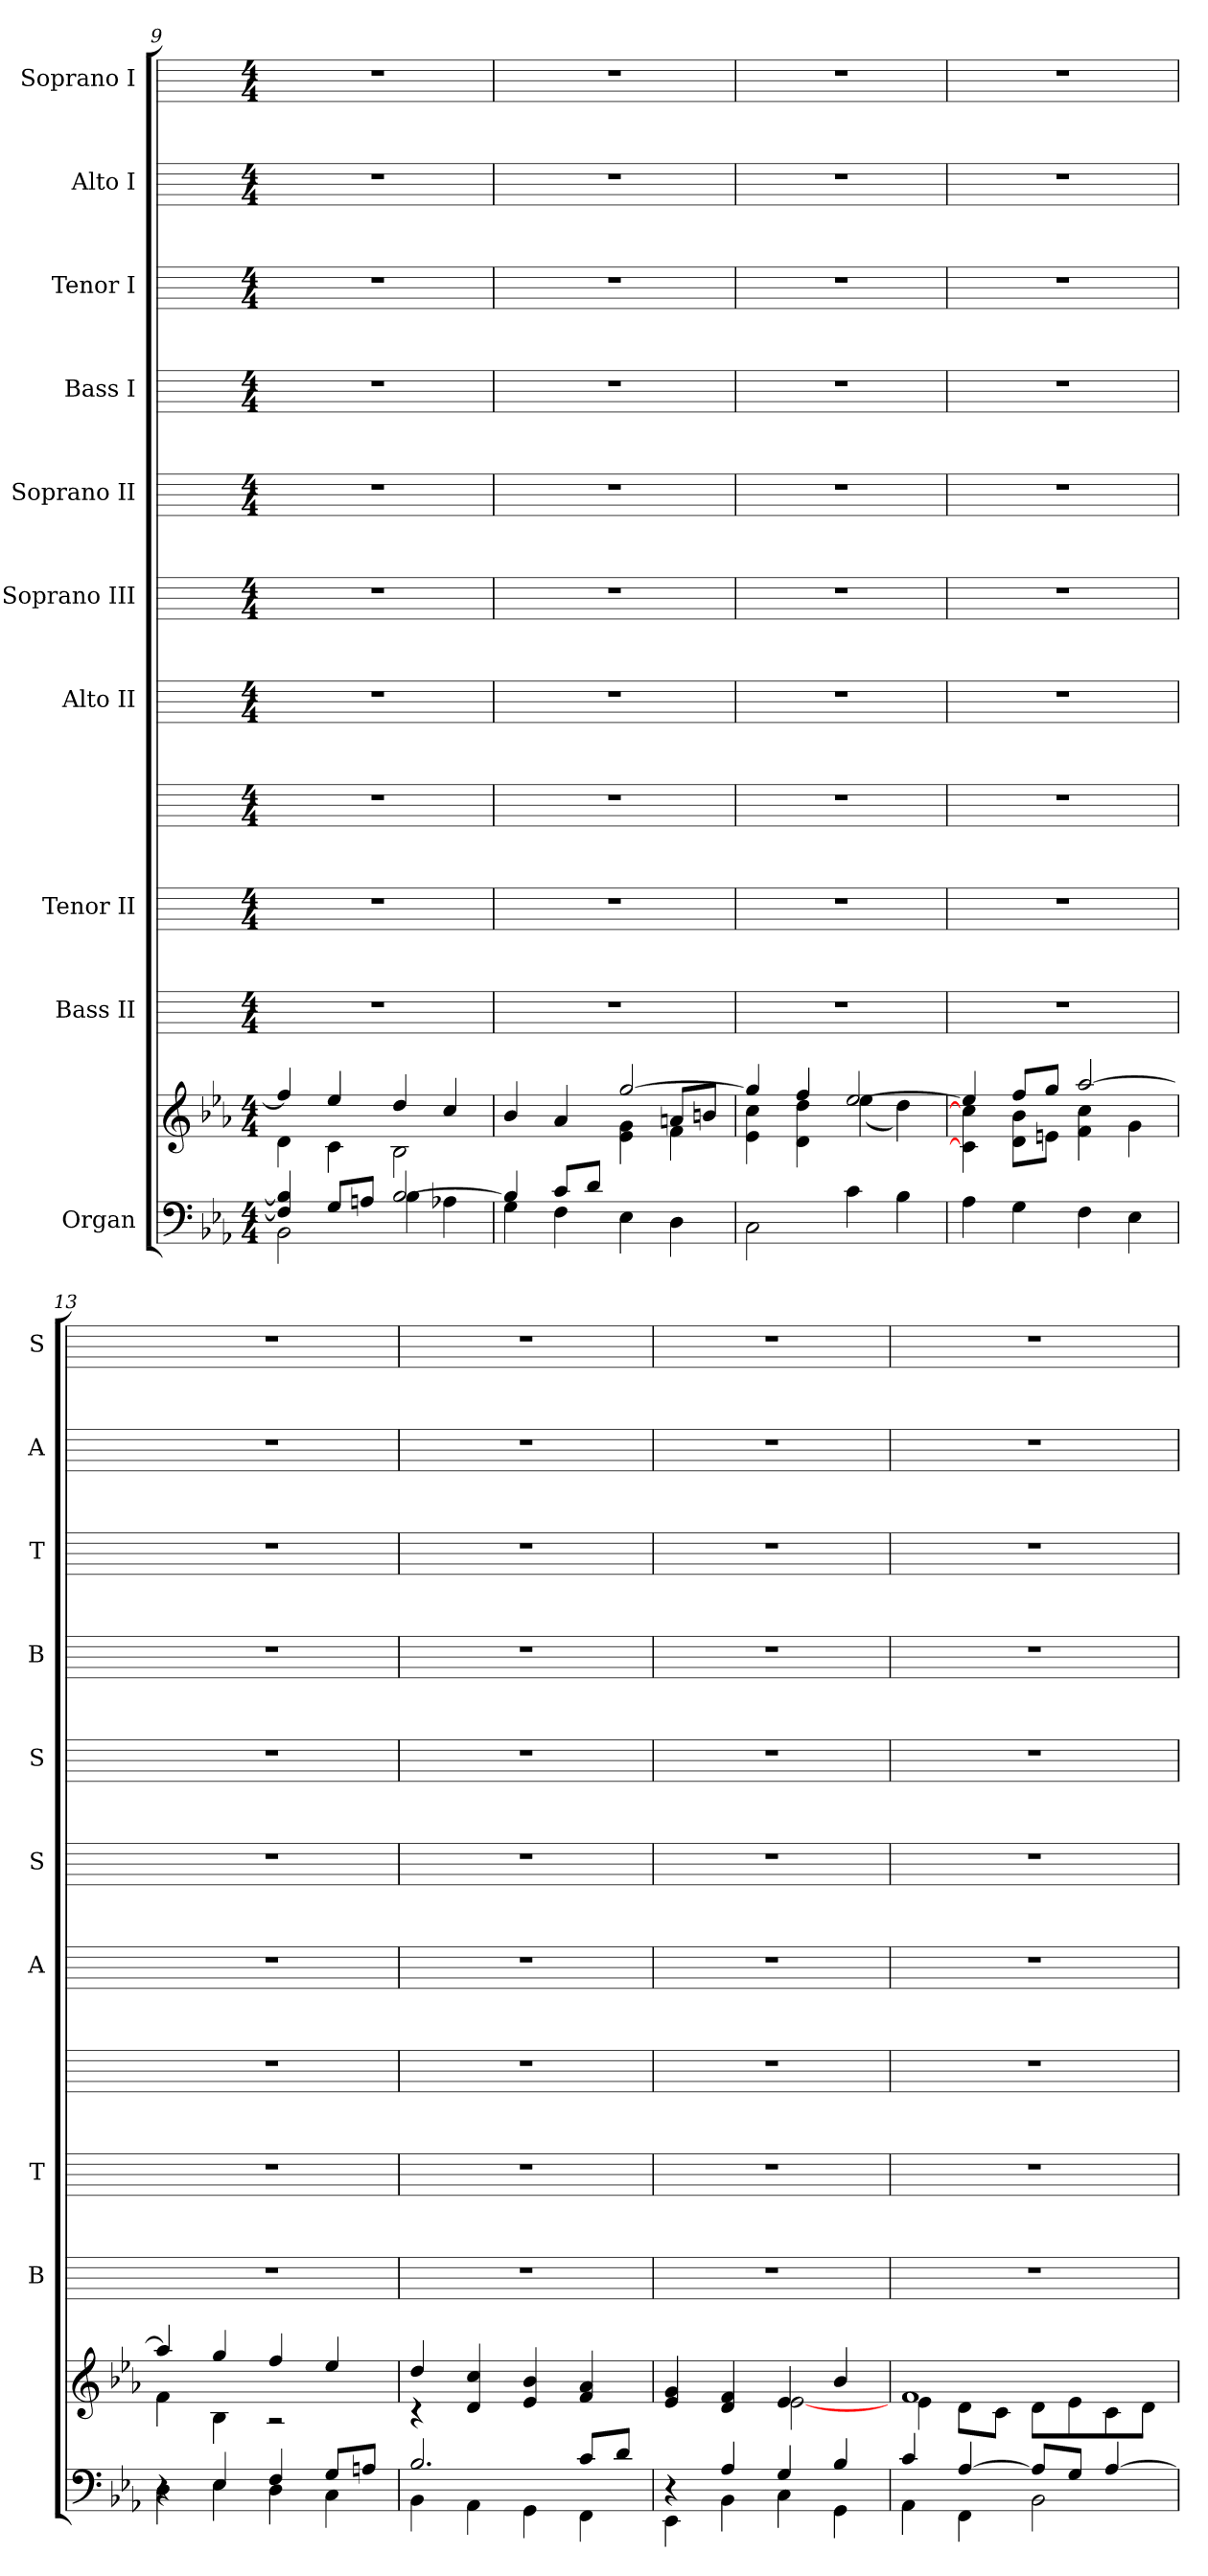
**kern	**kern	**kern	**kern	**kern	**kern	**kern	**kern	**kern	**kern	**kern	**kern
*part10	*part10	*part9	*part8	*part8	*part7	*part6	*part5	*part4	*part3	*part2	*part1
*staff12	*staff11	*staff10	*staff9	*staff8	*staff7	*staff6	*staff5	*staff4	*staff3	*staff2	*staff1
*I"Organ	*	*I"Bass II	*I"Tenor II	*	*I"Alto II	*I"Soprano III	*I"Soprano II	*I"Bass I	*I"Tenor I	*I"Alto I	*I"Soprano I
*	*	*I'B	*I'T	*	*I'A	*I'S	*I'S	*I'B	*I'T	*I'A	*I'S
!!LO:LB:g=z
*clefF4	*clefG2	*	*	*	*	*	*	*	*	*	*
*k[b-e-a-]	*k[b-e-a-]	*	*	*	*	*	*	*	*	*	*
*E-:	*E-:	*	*	*	*	*	*	*	*	*	*
*M4/4	*M4/4	*M4/4	*M4/4	*M4/4	*M4/4	*M4/4	*M4/4	*M4/4	*M4/4	*M4/4	*M4/4
=9	=9	=9	=9	=9	=9	=9	=9	=9	=9	=9	=9
*^	*^	*	*	*	*	*	*	*	*	*	*
*	*^	*	*^	*	*	*	*	*	*	*	*	*	*
4F/] 4B-/]	2BB-\	1ryy	4ff/]	4d\	2ryy	1r	1r	1r	1r	1r	1r	1r	1r	1r	1r
8G/L	.	.	4ee-/	4c\	.	.	.	.	.	.	.	.	.	.	.
8An/J	.	.	.	.	.	.	.	.	.	.	.	.	.	.	.
[2B-/	4B-\	.	4dd/	2B-\	2ryy	.	.	.	.	.	.	.	.	.	.
.	4A-X\	.	4cc/	.	.	.	.	.	.	.	.	.	.	.	.
=10	=10	=10	=10	=10	=10	=10	=10	=10	=10	=10	=10	=10	=10	=10	=10
4B-/]	4G\	1ryy	4b-/	2ryy	2ryy	1r	1r	1r	1r	1r	1r	1r	1r	1r	1r
8c/L	4F\	.	4a-/	.	.	.	.	.	.	.	.	.	.	.	.
8d/J	.	.	.	.	.	.	.	.	.	.	.	.	.	.	.
4E-\	2ryy	.	[2gg/	4e-\ 4g\	4ryy	.	.	.	.	.	.	.	.	.	.
4D\	.	.	.	4f\	8an/L	.	.	.	.	.	.	.	.	.	.
.	.	.	.	.	8bn/J	.	.	.	.	.	.	.	.	.	.
=11	=11	=11	=11	=11	=11	=11	=11	=11	=11	=11	=11	=11	=11	=11	=11
2C\	2ryy	1ryy	4gg/]	4e-\ 4cc\	2ryy	1r	1r	1r	1r	1r	1r	1r	1r	1r	1r
.	.	.	4ff/	4d\ 4dd\	.	.	.	.	.	.	.	.	.	.	.
4c\	2ryy	.	[2ee-/	(<4ee-\	2ryy	.	.	.	.	.	.	.	.	.	.
4B-\	.	.	.	4dd\)	.	.	.	.	.	.	.	.	.	.	.
=12	=12	=12	=12	=12	=12	=12	=12	=12	=12	=12	=12	=12	=12	=12	=12
4A-\	2ryy	1ryy	4ee-/]	4c\] 4cc\]	2ryy	1r	1r	1r	1r	1r	1r	1r	1r	1r	1r
4G\	.	.	8ff/L	8d\ 8b-\L	.	.	.	.	.	.	.	.	.	.	.
.	.	.	8gg/J	8en\J	.	.	.	.	.	.	.	.	.	.	.
4F\	2ryy	.	[2aa-/	4f\ 4cc\	4ryy	.	.	.	.	.	.	.	.	.	.
4E-\	.	.	.	4g\	4ryy	.	.	.	.	.	.	.	.	.	.
=13	=13	=13	=13	=13	=13	=13	=13	=13	=13	=13	=13	=13	=13	=13	=13
4r	4D\	1ryy	4aa-/]	4f\	2ryy	1r	1r	1r	1r	1r	1r	1r	1r	1r	1r
4E-/	4E-\	.	4gg/	4B-\	.	.	.	.	.	.	.	.	.	.	.
4F/	4D\	.	4ff/	2r	2ryy	.	.	.	.	.	.	.	.	.	.
8G/L	4C\	.	4ee-/	.	.	.	.	.	.	.	.	.	.	.	.
8An/J	.	.	.	.	.	.	.	.	.	.	.	.	.	.	.
=14	=14	=14	=14	=14	=14	=14	=14	=14	=14	=14	=14	=14	=14	=14	=14
2.B-/	4BB-\	1ryy	4dd/	4r	2ryy	1r	1r	1r	1r	1r	1r	1r	1r	1r	1r
.	4AA-\	.	4d/ 4cc/	2.ryy	.	.	.	.	.	.	.	.	.	.	.
.	4GG\	.	4e-/ 4b-/	.	2ryy	.	.	.	.	.	.	.	.	.	.
8c/L	4FF\	.	4f/ 4a-/	.	.	.	.	.	.	.	.	.	.	.	.
8d/J	.	.	.	.	.	.	.	.	.	.	.	.	.	.	.
=15	=15	=15	=15	=15	=15	=15	=15	=15	=15	=15	=15	=15	=15	=15	=15
4r	4EE-\	1ryy	4e-/ 4g/	2ryy	2ryy	1r	1r	1r	1r	1r	1r	1r	1r	1r	1r
4A-/	4BB-\	.	4d/ 4f/	.	.	.	.	.	.	.	.	.	.	.	.
4G/	4C\	.	4e-/	[2e-\	2ryy	.	.	.	.	.	.	.	.	.	.
4B-/	4GG\	.	4b-/	.	.	.	.	.	.	.	.	.	.	.	.
=16	=16	=16	=16	=16	=16	=16	=16	=16	=16	=16	=16	=16	=16	=16	=16
4c/	4AA-\	1ryy	1f/	4e-\	2ryy	1r	1r	1r	1r	1r	1r	1r	1r	1r	1r
[4A-/	4FF\	.	.	8d\L	.	.	.	.	.	.	.	.	.	.	.
.	.	.	.	8c\J	.	.	.	.	.	.	.	.	.	.	.
8A-/L]	2BB-\	.	.	8d\L	2ryy	.	.	.	.	.	.	.	.	.	.
8G/J	.	.	.	8e-\	.	.	.	.	.	.	.	.	.	.	.
[4A-/	.	.	.	8c\	.	.	.	.	.	.	.	.	.	.	.
.	.	.	.	8d\J	.	.	.	.	.	.	.	.	.	.	.
*v	*v	*v	*	*	*	*	*	*	*	*	*	*	*	*	*
*	*v	*v	*v	*	*	*	*	*	*	*	*	*	*
=	=	=	=	=	=	=	=	=	=	=	=
*-	*-	*-	*-	*-	*-	*-	*-	*-	*-	*-	*-
